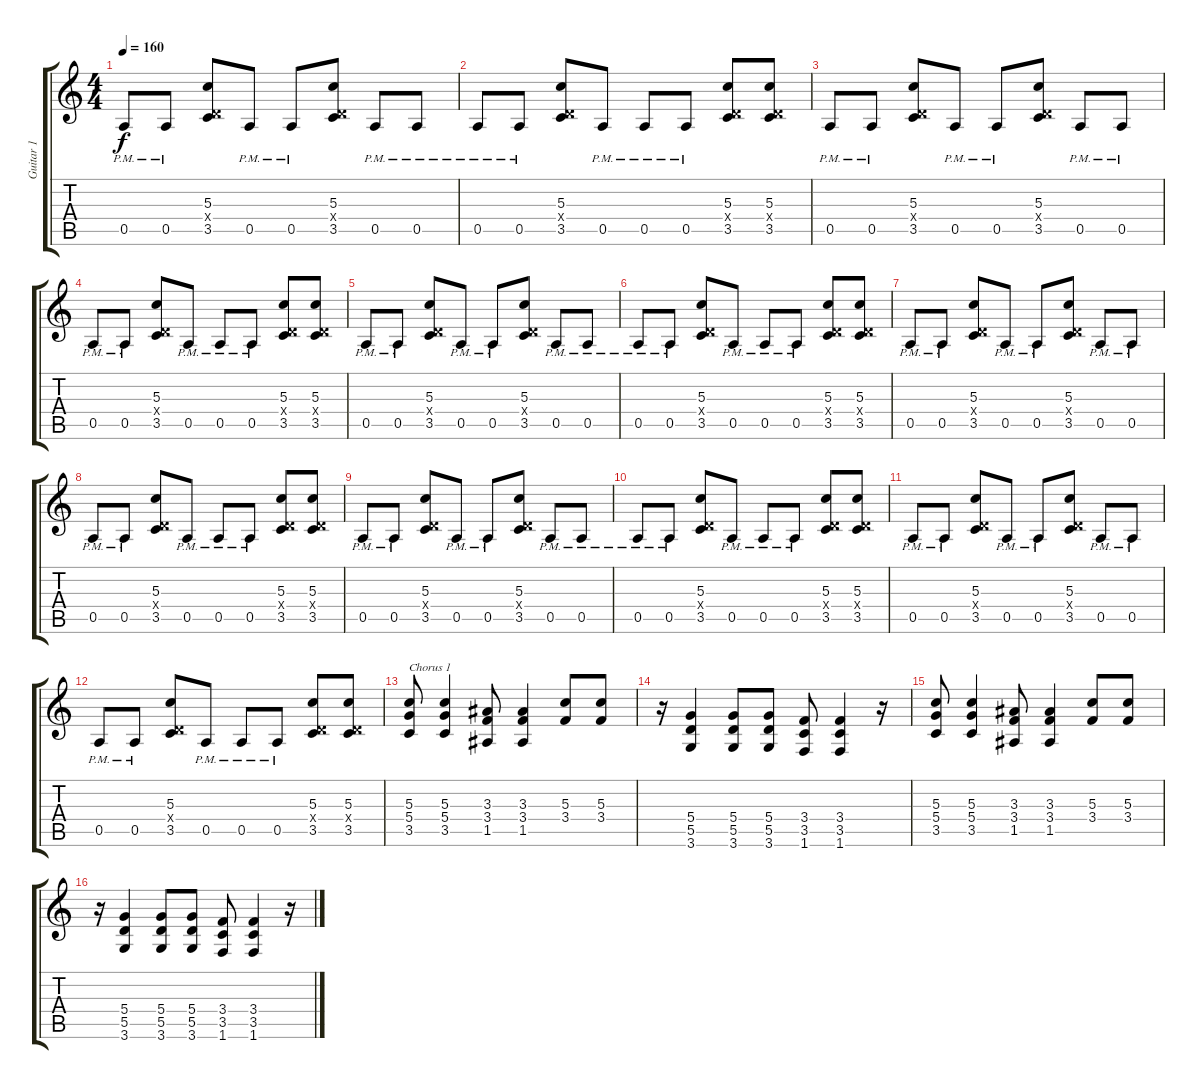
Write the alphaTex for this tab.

\track ("Guitar 1" "Guitar 1") {instrument overdrivenguitar}
\staff {score tabs}
\tuning (E4 B3 G3 D3 A2 E2) {hide}
\ts (4 4)
\tempo 160
\clef g2
\ks c
0.5{pm}.8{dy f} 0.5{pm}.8 (5.3 0.4{x} 3.5).8 0.5{pm}.8 0.5{pm}.8 (5.3 0.4{x} 3.5).8 0.5{pm}.8 0.5{pm}.8 |
0.5{pm}.8 0.5{pm}.8 (5.3 0.4{x} 3.5).8 0.5{pm}.8 0.5{pm}.8 0.5{pm}.8 (5.3 0.4{x} 3.5).8 (5.3 0.4{x} 3.5).8 |
0.5{pm}.8 0.5{pm}.8 (5.3 0.4{x} 3.5).8 0.5{pm}.8 0.5{pm}.8 (5.3 0.4{x} 3.5).8 0.5{pm}.8 0.5{pm}.8 |
0.5{pm}.8 0.5{pm}.8 (5.3 0.4{x} 3.5).8 0.5{pm}.8 0.5{pm}.8 0.5{pm}.8 (5.3 0.4{x} 3.5).8 (5.3 0.4{x} 3.5).8 |
0.5{pm}.8 0.5{pm}.8 (5.3 0.4{x} 3.5).8 0.5{pm}.8 0.5{pm}.8 (5.3 0.4{x} 3.5).8 0.5{pm}.8 0.5{pm}.8 |
0.5{pm}.8 0.5{pm}.8 (5.3 0.4{x} 3.5).8 0.5{pm}.8 0.5{pm}.8 0.5{pm}.8 (5.3 0.4{x} 3.5).8 (5.3 0.4{x} 3.5).8 |
0.5{pm}.8 0.5{pm}.8 (5.3 0.4{x} 3.5).8 0.5{pm}.8 0.5{pm}.8 (5.3 0.4{x} 3.5).8 0.5{pm}.8 0.5{pm}.8 |
0.5{pm}.8 0.5{pm}.8 (5.3 0.4{x} 3.5).8 0.5{pm}.8 0.5{pm}.8 0.5{pm}.8 (5.3 0.4{x} 3.5).8 (5.3 0.4{x} 3.5).8 |
0.5{pm}.8 0.5{pm}.8 (5.3 0.4{x} 3.5).8 0.5{pm}.8 0.5{pm}.8 (5.3 0.4{x} 3.5).8 0.5{pm}.8 0.5{pm}.8 |
0.5{pm}.8 0.5{pm}.8 (5.3 0.4{x} 3.5).8 0.5{pm}.8 0.5{pm}.8 0.5{pm}.8 (5.3 0.4{x} 3.5).8 (5.3 0.4{x} 3.5).8 |
0.5{pm}.8 0.5{pm}.8 (5.3 0.4{x} 3.5).8 0.5{pm}.8 0.5{pm}.8 (5.3 0.4{x} 3.5).8 0.5{pm}.8 0.5{pm}.8 |
0.5{pm}.8 0.5{pm}.8 (5.3 0.4{x} 3.5).8 0.5{pm}.8 0.5{pm}.8 0.5{pm}.8 (5.3 0.4{x} 3.5).8 (5.3 0.4{x} 3.5).8 |
(5.3 5.4 3.5).8{txt "Chorus 1"} (5.3 5.4 3.5).4 (3.3 3.4 1.5).8 (3.3 3.4 1.5).4 (5.3 3.4).8 (5.3 3.4).8 |
r.16 (5.4 5.5 3.6).4 (5.4 5.5 3.6).8 (5.4 5.5 3.6).8 (3.4 3.5 1.6).8 (3.4 3.5 1.6).4 r.16 |
(5.3 5.4 3.5).8 (5.3 5.4 3.5).4 (3.3 3.4 1.5).8 (3.3 3.4 1.5).4 (5.3 3.4).8 (5.3 3.4).8 |
r.16 (5.4 5.5 3.6).4 (5.4 5.5 3.6).8 (5.4 5.5 3.6).8 (3.4 3.5 1.6).8 (3.4 3.5 1.6).4 r.16
